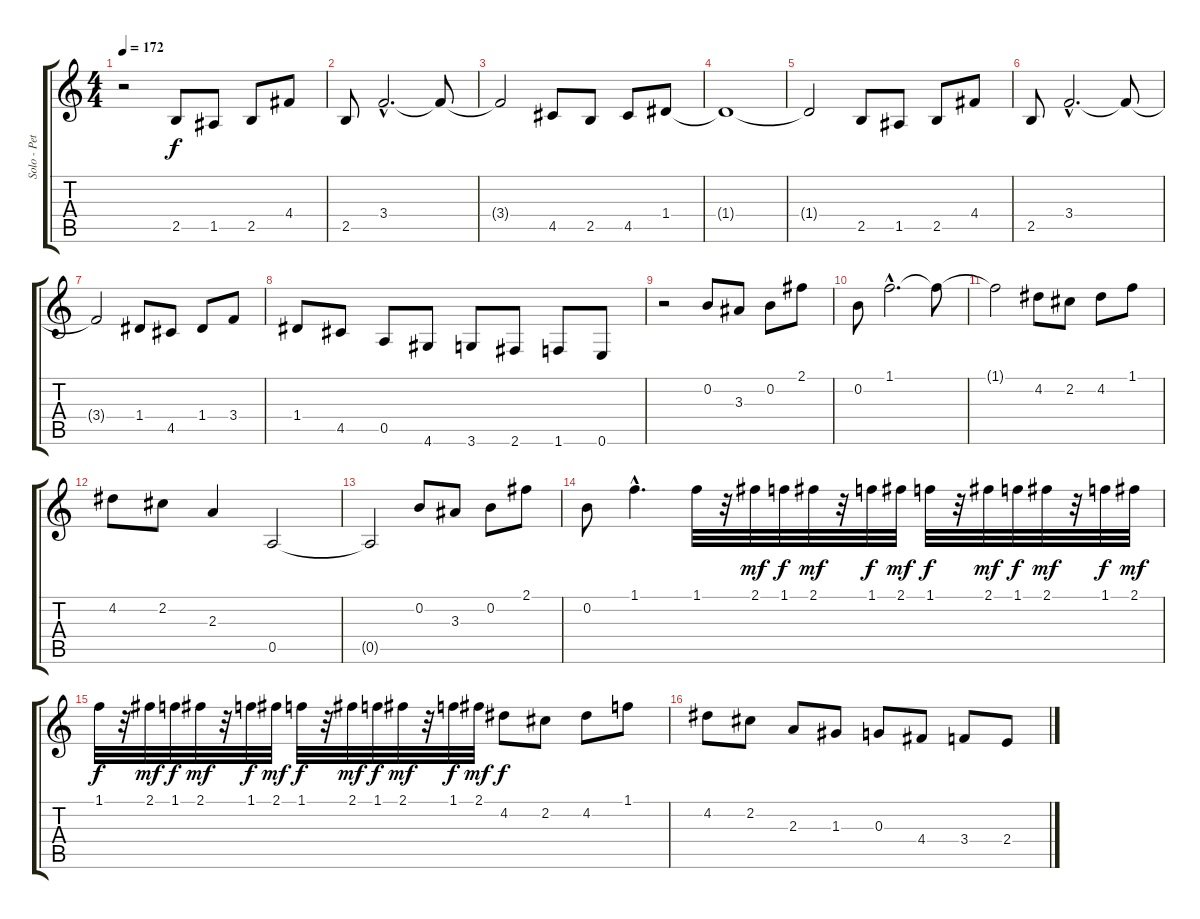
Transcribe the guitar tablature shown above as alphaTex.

\track ("Solo - Petrucci" "Solo - Pet") {instrument overdrivenguitar}
\staff {score tabs}
\tuning (E4 B3 G3 D3 A2 E2) {hide}
\ts (4 4)
\tempo 172
\clef g2
\ks c
r.2{dy f} 2.5.8 1.5.8 2.5.8 4.4.8 |
2.5.8 3.4{hac}.2{d} 3.4{t}.8 |
3.4{t}.2 4.5.8 2.5.8 4.5.8 1.4.8 |
1.4{t}.1 |
1.4{t}.2 2.5.8 1.5.8 2.5.8 4.4.8 |
2.5.8 3.4{hac}.2{d} 3.4{t}.8 |
3.4{t}.2 1.4.8 4.5.8 1.4.8 3.4.8 |
1.4.8 4.5.8 0.5.8 4.6.8 3.6.8 2.6.8 1.6.8 0.6.8 |
r.2 0.2.8 3.3.8 0.2.8 2.1.8 |
0.2.8 1.1{hac}.2{d} 1.1{t}.8 |
1.1{t}.2 4.2.8 2.2.8 4.2.8 1.1.8 |
4.2.8 2.2.8 2.3.4 0.5.2 |
0.5{t}.2 0.2.8 3.3.8 0.2.8 2.1.8 |
0.2.8 1.1{hac}.4{d} 1.1.32 r.32 2.1.32{dy mf} 1.1.32{dy f} 2.1.32{dy mf} r.32 1.1.32{dy f} 2.1.32{dy mf} 1.1.32{dy f} r.32 2.1.32{dy mf} 1.1.32{dy f} 2.1.32{dy mf} r.32 1.1.32{dy f} 2.1.32{dy mf} |
1.1.32{dy f} r.32 2.1.32{dy mf} 1.1.32{dy f} 2.1.32{dy mf} r.32 1.1.32{dy f} 2.1.32{dy mf} 1.1.32{dy f} r.32 2.1.32{dy mf} 1.1.32{dy f} 2.1.32{dy mf} r.32 1.1.32{dy f} 2.1.32{dy mf} 4.2.8{dy f} 2.2.8 4.2.8 1.1.8 |
4.2.8 2.2.8 2.3.8 1.3.8 0.3.8 4.4.8 3.4.8 2.4.8
